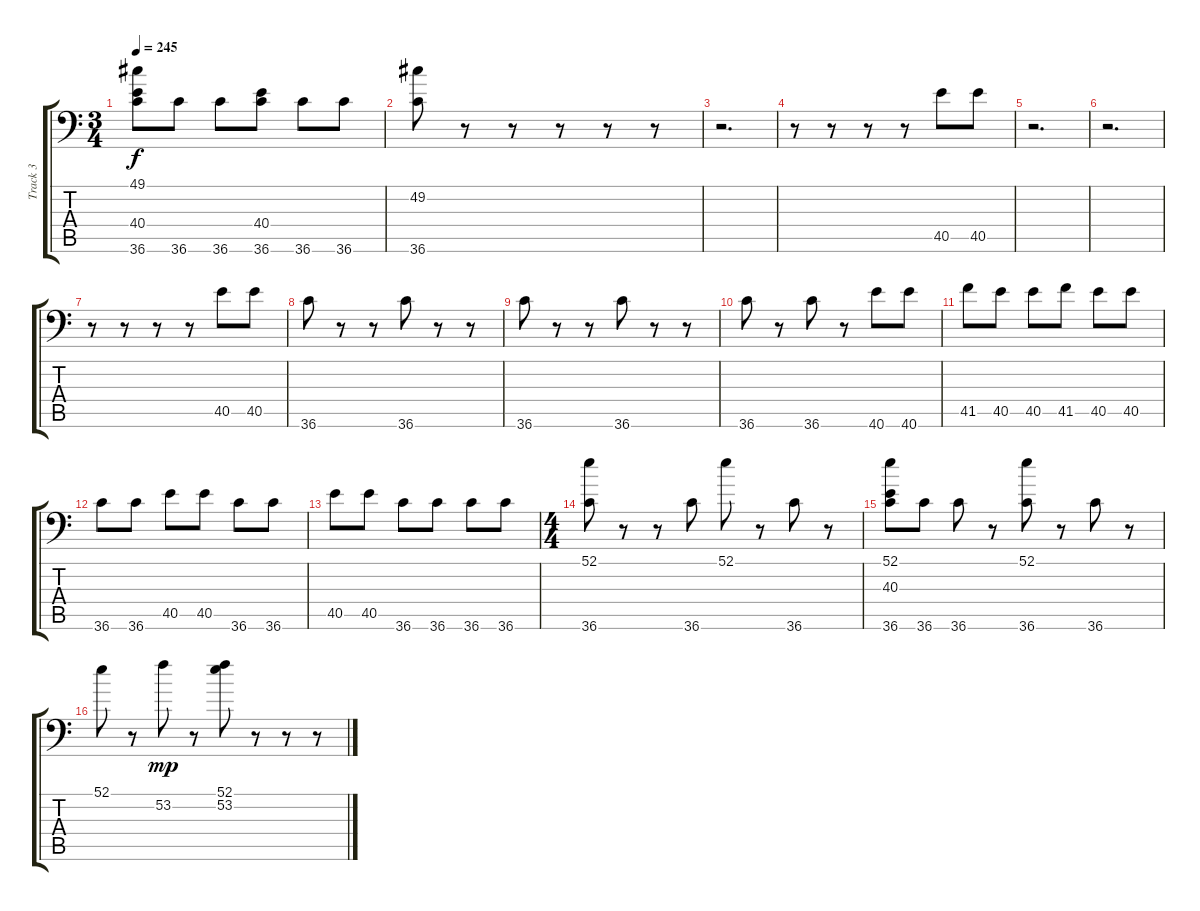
\track ("Track 3" "Track 3") {instrument acousticgrandpiano}
\staff {score tabs}
\tuning (C-1 C-1 C-1 C-1 C-1 C-1) {hide}
\ts (3 4)
\tempo 245
\clef f4
\ks c
(49.1 40.4 36.6).8{dy f} 36.6.8 36.6.8 (40.4 36.6).8 36.6.8 36.6.8 |
(49.2 36.6).8 r.8 r.8 r.8 r.8 r.8 |
r.2{d} |
r.8 r.8 r.8 r.8 40.5.8 40.5.8 |
r.2{d} |
r.2{d} |
r.8 r.8 r.8 r.8 40.5.8 40.5.8 |
36.6.8 r.8 r.8 36.6.8 r.8 r.8 |
36.6.8 r.8 r.8 36.6.8 r.8 r.8 |
36.6.8 r.8 36.6.8 r.8 40.6.8 40.6.8 |
41.5.8 40.5.8 40.5.8 41.5.8 40.5.8 40.5.8 |
36.6.8 36.6.8 40.5.8 40.5.8 36.6.8 36.6.8 |
40.5.8 40.5.8 36.6.8 36.6.8 36.6.8 36.6.8 |
\ts (4 4)
(52.1 36.6).8 r.8 r.8 36.6.8 52.1.8 r.8 36.6.8 r.8 |
(52.1 40.3 36.6).8 36.6.8 36.6.8 r.8 (52.1 36.6).8 r.8 36.6.8 r.8 |
52.1.8 r.8 53.2.8{dy mp} r.8 (52.1 53.2).8 r.8 r.8 r.8
